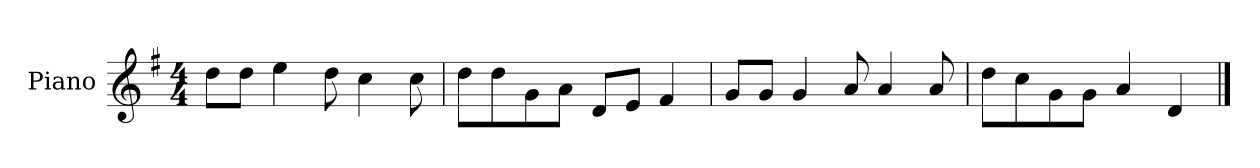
**kern
*part1
*staff1
*I"Piano
*I'P-no
*clefG2
*k[f#]
*M4/4
*MM90
=1
8dd\L
8dd\J
4ee\
8dd\
4cc\
8cc\
=2
8dd\L
8dd\
8g\
8a\J
8d/L
8e/J
4f#/
=3
8g/L
8g/J
4g/
8a/
4a/
8a/
=4
8dd\L
8cc\
8g\
8g\J
4a/
4d/
==
*-
